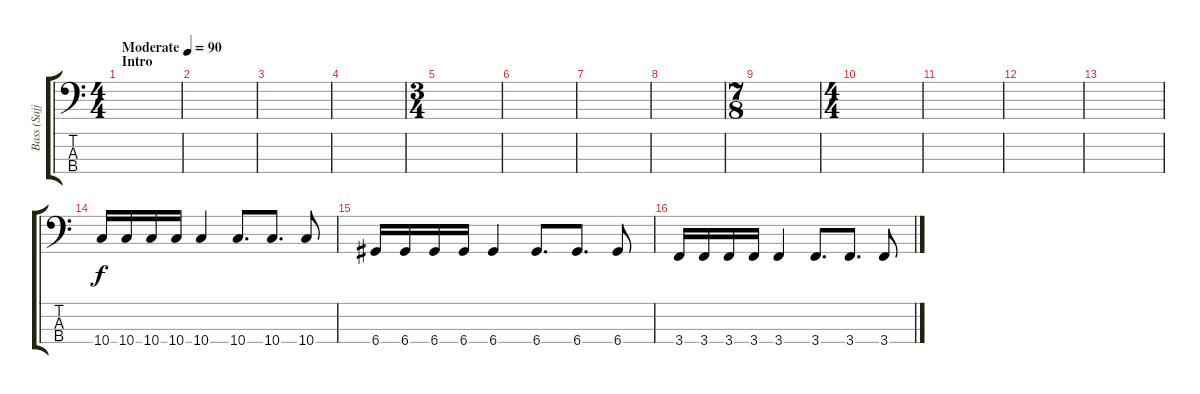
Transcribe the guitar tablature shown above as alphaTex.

\track ("Bass (Sajjad)" "Bass (Sajj") {instrument electricbassfinger}
\staff {score tabs}
\tuning (G2 D2 A1 D1) {hide}
\ts (4 4)
\section ("" "Intro")
\tempo (90 "Moderate")
\clef f4
\ks c
|
|
|
|
\ts (3 4)
|
|
|
|
\ts (7 8)
|
\ts (4 4)
|
|
|
|
10.4.16 10.4.16 10.4.16 10.4.16 10.4.4 10.4.8{d} 10.4.8{d} 10.4.8 |
6.4.16 6.4.16 6.4.16 6.4.16 6.4.4 6.4.8{d} 6.4.8{d} 6.4.8 |
3.4.16 3.4.16 3.4.16 3.4.16 3.4.4 3.4.8{d} 3.4.8{d} 3.4.8
